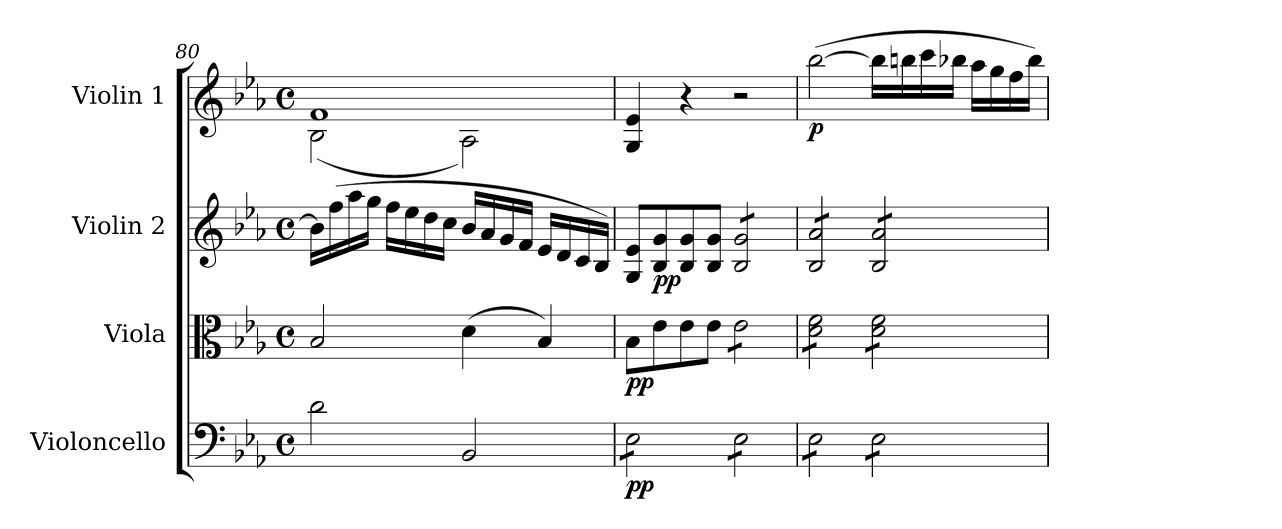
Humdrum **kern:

**kern	**dynam	**kern	**dynam	**kern	**dynam	**kern	**dynam
*part4	*part4	*part3	*part3	*part2	*part2	*part1	*part1
*staff4	*staff4	*staff3	*staff3	*staff2	*staff2	*staff1	*staff1
*I"Violoncello	*	*I"Viola	*	*I"Violin 2	*	*I"Violin 1	*
*I'Vc	*	*I'Vla	*	*I'Vln	*	*I'Vln	*
!!LO:LB:g=z
*clefF4	*	*clefC3	*	*clefG2	*	*clefG2	*
*k[b-e-a-]	*	*k[b-e-a-]	*	*k[b-e-a-]	*	*k[b-e-a-]	*
*M4/4	*	*M4/4	*	*M4/4	*	*M4/4	*
*met(c)	*	*met(c)	*	*met(c)	*	*met(c)	*
=80	=80	=80	=80	=80	=80	=80	=80
*	*	*	*	*	*	*^	*
2d\	.	2B-/	.	16b-\LL]	.	1f	(2B-\	.
.	.	.	.	(16ff\	.	.	.	.
.	.	.	.	16aa-\	.	.	.	.
.	.	.	.	16gg\JJ	.	.	.	.
.	.	.	.	16ff\LL	.	.	.	.
.	.	.	.	16ee-\	.	.	.	.
.	.	.	.	16dd\	.	.	.	.
.	.	.	.	16cc\JJ	.	.	.	.
2BB-/	.	(4d\	.	16b-/LL	.	.	2A-\)	.
.	.	.	.	16a-/	.	.	.	.
.	.	.	.	16g/	.	.	.	.
.	.	.	.	16f/JJ	.	.	.	.
.	.	4B-/)	.	16e-/LL	.	.	.	.
.	.	.	.	16d/	.	.	.	.
.	.	.	.	16c/	.	.	.	.
.	.	.	.	16B-/JJ)	.	.	.	.
*	*	*	*	*	*	*v	*v	*
=81	=81	=81	=81	=81	=81	=81	=81
!	!LO:DY:b	!	!LO:DY:b	!	!	!	!
*tremolo	*	*	*	*	*	*	*
8E-\L	pp	8B-\L	pp	8G/ 8e-/L	.	4G/ 4e-/	.
!	!	!	!	!	!LO:DY:b	!	!
8E-\	.	8e-\	.	8B-/ 8g/	pp	.	.
8E-\	.	8e-\	.	8B-/ 8g/	.	4r	.
8E-\J	.	8e-\J	.	8B-/ 8g/J	.	.	.
*	*	*tremolo	*	*	*	*	*
*	*	*	*	*tremolo	*	*	*
8E-\L	.	8e-\L	.	8B-/ 8g/L	.	2r	.
8E-\	.	8e-\	.	8B-/ 8g/	.	.	.
8E-\	.	8e-\	.	8B-/ 8g/	.	.	.
8E-\J	.	8e-\J	.	8B-/ 8g/J	.	.	.
=82	=82	=82	=82	=82	=82	=82	=82
!	!	!	!	!	!	!	!LO:DY:b
8E-\L	.	8d\ 8f\L	.	8B-/ 8a-/L	.	([2bb-\	p
8E-\	.	8d\ 8f\	.	8B-/ 8a-/	.	.	.
8E-\	.	8d\ 8f\	.	8B-/ 8a-/	.	.	.
8E-\J	.	8d\ 8f\J	.	8B-/ 8a-/J	.	.	.
8E-\L	.	8d\ 8f\L	.	8B-/ 8a-/L	.	16bb-\LL]	.
.	.	.	.	.	.	16bbn\	.
8E-\	.	8d\ 8f\	.	8B-/ 8a-/	.	16ccc\	.
.	.	.	.	.	.	16bb-X\JJ	.
8E-\	.	8d\ 8f\	.	8B-/ 8a-/	.	16aa-\LL	.
.	.	.	.	.	.	16gg\	.
8E-\J	.	8d\ 8f\J	.	8B-/ 8a-/J	.	16ff\	.
*	*	*	*	*Xtremolo	*	*	*
*	*	*Xtremolo	*	*	*	*	*
*Xtremolo	*	*	*	*	*	*	*
.	.	.	.	.	.	16bb-\JJ)	.
=	=	=	=	=	=	=	=
*-	*-	*-	*-	*-	*-	*-	*-
